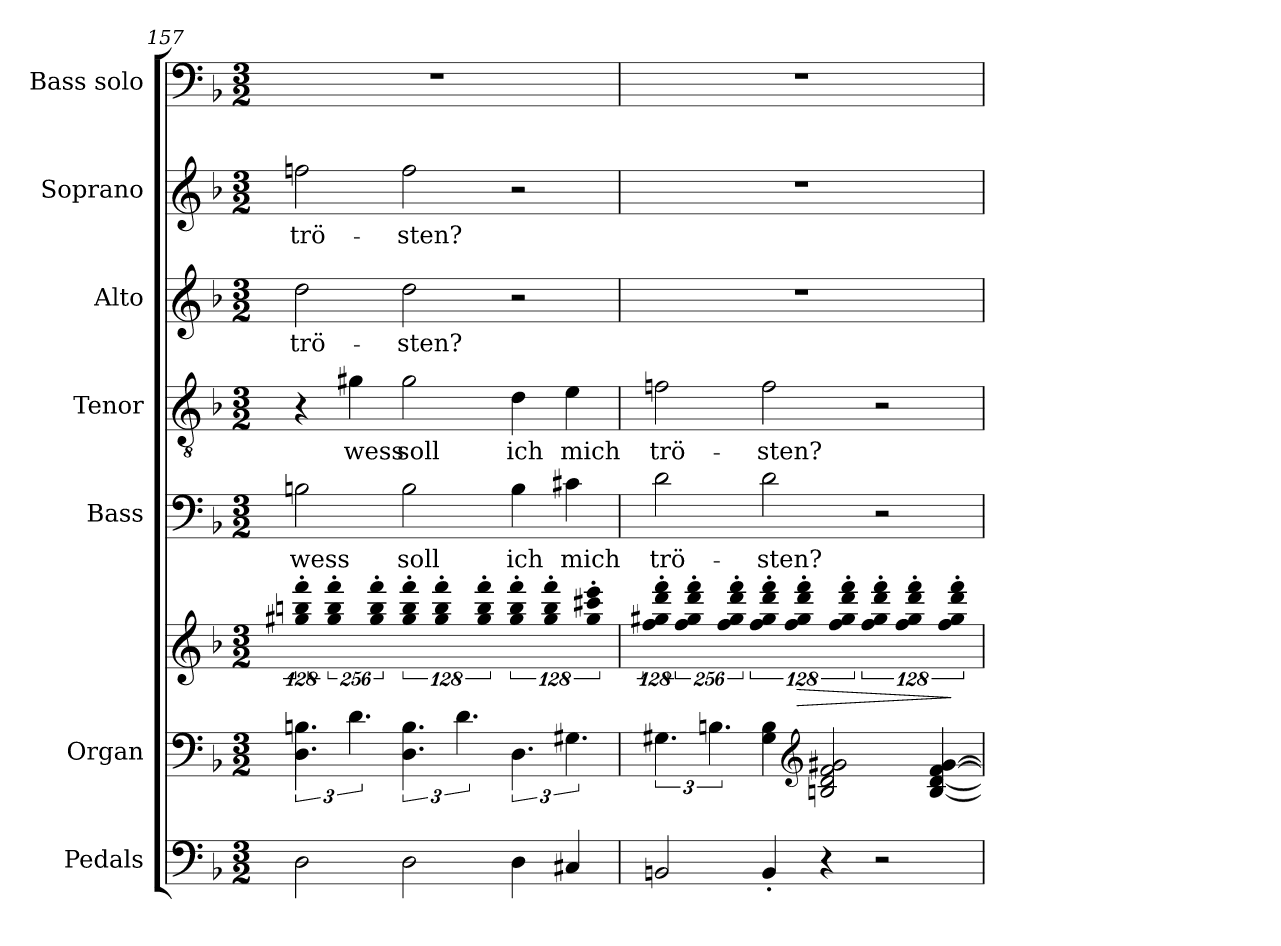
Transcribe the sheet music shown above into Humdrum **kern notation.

**kern	**kern	**kern	**dynam	**kern	**text	**kern	**text	**kern	**text	**kern	**text	**kern
*part7	*part6	*part6	*part6	*part5	*part5	*part4	*part4	*part3	*part3	*part2	*part2	*part1
*staff8	*staff7	*staff6	*staff6/7	*staff5	*staff5	*staff4	*staff4	*staff3	*staff3	*staff2	*staff2	*staff1
*I"Pedals	*I"Organ	*	*	*I"Bass	*	*I"Tenor	*	*I"Alto	*	*I"Soprano	*	*I"Bass solo
*I'Ped.	*I'Org.	*	*	*I'B.	*	*I'T.	*	*I'A.	*	*I'S.	*	*
*clefF4	*clefF4	*clefG2	*	*clefF4	*	*clefGv2	*	*clefG2	*	*clefG2	*	*clefF4
*	*	*	*	*	*	*ITrd7c12	*	*	*	*	*	*
*k[b-]	*k[b-]	*k[b-]	*	*k[b-]	*	*k[b-]	*	*k[b-]	*	*k[b-]	*	*k[b-]
*d:	*d:	*d:	*	*d:	*	*d:	*	*d:	*	*d:	*	*d:
*M3/2	*M3/2	*M3/2	*	*M3/2	*	*M3/2	*	*M3/2	*	*M3/2	*	*M3/2
=157	=157	=157	=157	=157	=157	=157	=157	=157	=157	=157	=157	=157
!	!	!LO:N:vis=4	!	!	!	!	!	!	!	!	!	!
!	!	!	!	!	!LO:LY:b:color=#000000	!	!	!	!	!	!	!
!	!	!	!	!	!	!	!	!	!LO:LY:b:color=#000000	!	!	!
!	!	!	!	!	!	!	!	!	!	!	!LO:LY:b:color=#000000	!LO:N:vis=1
2Di\	6.Di\ 6.Bni	512%85gg#Xi\' 512%85bbni' 512%85fffi'	.	2Bni\	wess	4r	.	2ddi\	trö-	2ffni\	trö-	1.r
!	!	!LO:N:vis=4	!	!	!	!	!	!	!	!	!	!
.	.	1024%171gg#i\' 1024%171bbi' 1024%171fffi'	.	.	.	.	.	.	.	.	.	.
!	!	!	!	!	!	!	!LO:LY:b:color=#000000	!	!	!	!	!
.	6.di\	.	.	.	.	4G#Xi\	wess	.	.	.	.	.
!	!	!LO:N:vis=4	!	!	!	!	!	!	!	!	!	!
.	.	1024%171gg#i\' 1024%171bbi' 1024%171fffi'	.	.	.	.	.	.	.	.	.	.
!	!	!LO:N:vis=4	!	!	!	!	!	!	!	!	!	!
!	!	!	!	!	!LO:LY:b:color=#000000	!	!	!	!	!	!	!
!	!	!	!	!	!	!	!LO:LY:b:color=#000000	!	!	!	!	!
!	!	!	!	!	!	!	!	!	!LO:LY:b:color=#000000	!	!	!
!	!	!	!	!	!	!	!	!	!	!	!LO:LY:b:color=#000000	!
2Di\	6.Di\ 6.Bi	512%85gg#i\' 512%85bbi' 512%85fffi'	.	2Bi\	soll	2G#i\	soll	2ddi\	-sten?	2ffi\	-sten?	.
!	!	!LO:N:vis=4	!	!	!	!	!	!	!	!	!	!
.	.	1024%171gg#i\' 1024%171bbi' 1024%171fffi'	.	.	.	.	.	.	.	.	.	.
.	6.di\	.	.	.	.	.	.	.	.	.	.	.
!	!	!LO:N:vis=4	!	!	!	!	!	!	!	!	!	!
.	.	1024%171gg#i\' 1024%171bbi' 1024%171fffi'	.	.	.	.	.	.	.	.	.	.
!	!	!LO:N:vis=4	!	!	!	!	!	!	!	!	!	!
!	!	!	!	!	!LO:LY:b:color=#000000	!	!	!	!	!	!	!
!	!	!	!	!	!	!	!LO:LY:b:color=#000000	!	!	!	!	!
4Di\	6.Di\	512%85gg#i\' 512%85bbi' 512%85fffi'	.	4Bi\	ich	4Di\	ich	2r	.	2r	.	.
!	!	!LO:N:vis=4	!	!	!	!	!	!	!	!	!	!
.	.	1024%171gg#i\' 1024%171bbi' 1024%171fffi'	.	.	.	.	.	.	.	.	.	.
!	!	!	!	!	!LO:LY:b:color=#000000	!	!	!	!	!	!	!
!	!	!	!	!	!	!	!LO:LY:b:color=#000000	!	!	!	!	!
4C#Xi/	6.G#Xi\	.	.	4c#Xi\	mich	4Ei\	mich	.	.	.	.	.
!	!	!LO:N:vis=4	!	!	!	!	!	!	!	!	!	!
.	.	1024%171gg#i\' 1024%171ccc#Xi' 1024%171eeei'	.	.	.	.	.	.	.	.	.	.
!!LO:LB:g=z
=158	=158	=158	=158	=158	=158	=158	=158	=158	=158	=158	=158	=158
!	!	!LO:N:vis=4	!	!	!	!	!	!	!	!	!	!
!	!	!	!	!	!LO:LY:b:color=#000000	!	!	!	!	!	!	!
!	!	!	!	!	!	!	!LO:LY:b:color=#000000	!LO:N:vis=1	!	!LO:N:vis=1	!	!LO:N:vis=1
2BBni/	6.G#Xi\	512%85ffi\' 512%85gg#Xi' 512%85dddi' 512%85fffi'	.	2di\	trö-	2Fni\	trö-	1.r	.	1.r	.	1.r
!	!	!LO:N:vis=4	!	!	!	!	!	!	!	!	!	!
.	.	1024%171ffi\' 1024%171gg#i' 1024%171dddi' 1024%171fffi'	.	.	.	.	.	.	.	.	.	.
.	6.Bni\	.	.	.	.	.	.	.	.	.	.	.
!	!	!LO:N:vis=4	!	!	!	!	!	!	!	!	!	!
.	.	1024%171ffi\' 1024%171gg#i' 1024%171dddi' 1024%171fffi'	.	.	.	.	.	.	.	.	.	.
!	!	!LO:N:vis=4	!	!	!	!	!	!	!	!	!	!
!	!	!	!	!	!LO:LY:b:color=#000000	!	!	!	!	!	!	!
!	!	!	!	!	!	!	!LO:LY:b:color=#000000	!	!	!	!	!
4BB'i/	4G#i\ 4Bi	512%85ffi\' 512%85gg#i' 512%85dddi' 512%85fffi'	.	2di\	-sten?	2Fi\	-sten?	.	.	.	.	.
!	!	!LO:N:vis=4	!LO:HP:b	!	!	!	!	!	!	!	!	!
.	.	1024%171ffi\' 1024%171gg#i' 1024%171dddi' 1024%171fffi'	>	.	.	.	.	.	.	.	.	.
*	*clefG2	*	*	*	*	*	*	*	*	*	*	*
4r	2Bni/ 2di 2fi 2g#Xi	.	.	.	.	.	.	.	.	.	.	.
!	!	!LO:N:vis=4	!	!	!	!	!	!	!	!	!	!
.	.	1024%171ffi\' 1024%171gg#i' 1024%171dddi' 1024%171fffi'	.	.	.	.	.	.	.	.	.	.
!	!	!LO:N:vis=4	!	!	!	!	!	!	!	!	!	!
2r	.	512%85ffi\' 512%85gg#i' 512%85dddi' 512%85fffi'	.	2r	.	2r	.	.	.	.	.	.
!	!	!LO:N:vis=4	!	!	!	!	!	!	!	!	!	!
.	.	1024%171ffi\' 1024%171gg#i' 1024%171dddi' 1024%171fffi'	.	.	.	.	.	.	.	.	.	.
.	[4Bi/ [4di [4fi [4g#i	.	.	.	.	.	.	.	.	.	.	.
!	!	!LO:N:vis=4	!	!	!	!	!	!	!	!	!	!
.	.	1024%171ffi\' 1024%171gg#i' 1024%171dddi' 1024%171fffi'	]	.	.	.	.	.	.	.	.	.
=	=	=	=	=	=	=	=	=	=	=	=	=
*-	*-	*-	*-	*-	*-	*-	*-	*-	*-	*-	*-	*-
